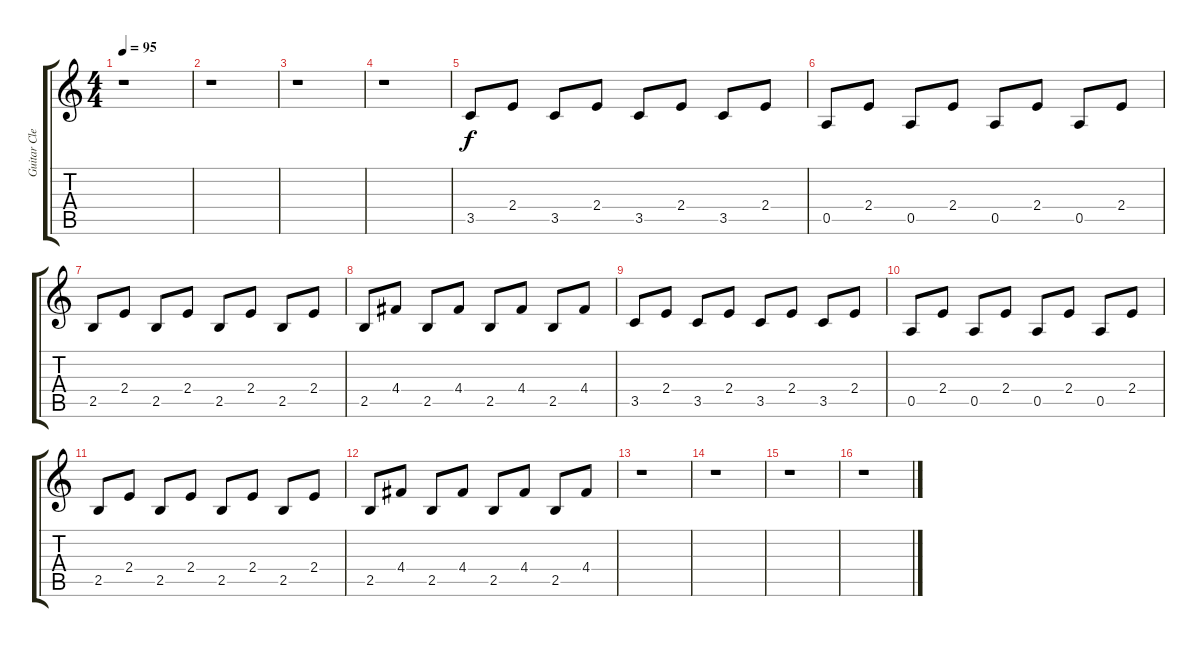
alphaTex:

\track ("Guitar Clean" "Guitar Cle") {instrument electricguitarclean}
\staff {score tabs}
\tuning (E4 B3 G3 D3 A2 E2) {hide}
\ts (4 4)
\tempo 95
\clef g2
\ks c
r.1{dy f instrument electricguitarclean} |
r.1 |
r.1 |
r.1 |
3.5.8 2.4.8 3.5.8 2.4.8 3.5.8 2.4.8 3.5.8 2.4.8 |
0.5.8 2.4.8 0.5.8 2.4.8 0.5.8 2.4.8 0.5.8 2.4.8 |
2.5.8 2.4.8 2.5.8 2.4.8 2.5.8 2.4.8 2.5.8 2.4.8 |
2.5.8 4.4.8 2.5.8 4.4.8 2.5.8 4.4.8 2.5.8 4.4.8 |
3.5.8 2.4.8 3.5.8 2.4.8 3.5.8 2.4.8 3.5.8 2.4.8 |
0.5.8 2.4.8 0.5.8 2.4.8 0.5.8 2.4.8 0.5.8 2.4.8 |
2.5.8 2.4.8 2.5.8 2.4.8 2.5.8 2.4.8 2.5.8 2.4.8 |
2.5.8 4.4.8 2.5.8 4.4.8 2.5.8 4.4.8 2.5.8 4.4.8 |
r.1 |
r.1 |
r.1 |
r.1
